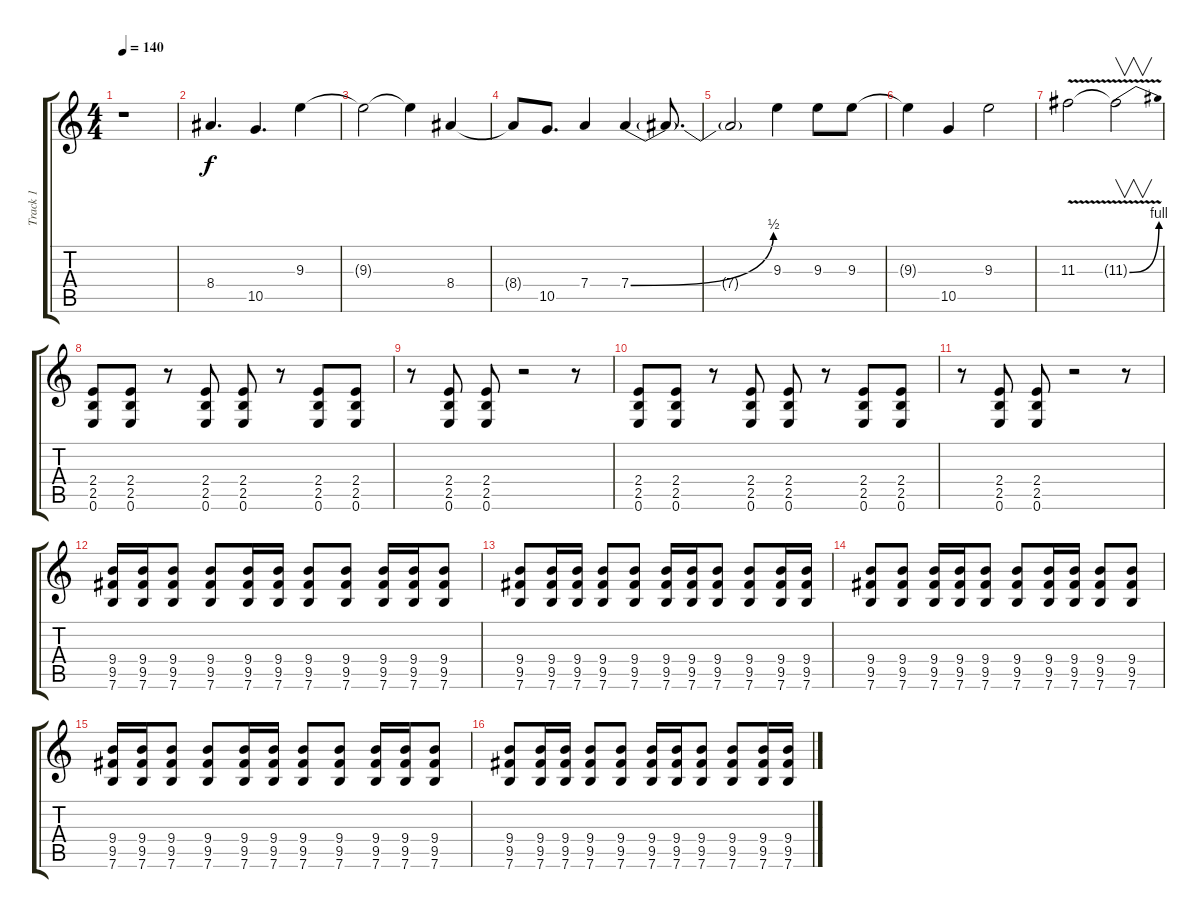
\track ("Track 1" "Track 1") {instrument overdrivenguitar}
\staff {score tabs}
\tuning (E4 B3 G3 D3 A2 E2) {hide}
\ts (4 4)
\tempo 140
\clef g2
\ks c
r.1{dy f} |
8.4.4{d} 10.5.4{d} 9.3.4 |
9.3{t}.2 9.3{t}.4 8.4.4 |
8.4{t}.8 10.5.8{d} 7.4.4 7.4{be (bend 0 0 60 2)}.4 7.4{t}.8{d} |
7.4{t}.2 9.3.4 9.3.8 9.3.8 |
9.3{t}.4 10.5.4 9.3.2 |
11.3{v}.2 11.3{be (bend 0 0 60 4) t}.2{v} |
(2.4 2.5 0.6).8 (2.4 2.5 0.6).8 r.8 (2.4 2.5 0.6).8 (2.4 2.5 0.6).8 r.8 (2.4 2.5 0.6).8 (2.4 2.5 0.6).8 |
r.8 (2.4 2.5 0.6).8 (2.4 2.5 0.6).8 r.2 r.8 |
(2.4 2.5 0.6).8 (2.4 2.5 0.6).8 r.8 (2.4 2.5 0.6).8 (2.4 2.5 0.6).8 r.8 (2.4 2.5 0.6).8 (2.4 2.5 0.6).8 |
r.8 (2.4 2.5 0.6).8 (2.4 2.5 0.6).8 r.2 r.8 |
(9.4 9.5 7.6).16 (9.4 9.5 7.6).16 (9.4 9.5 7.6).8 (9.4 9.5 7.6).8 (9.4 9.5 7.6).16 (9.4 9.5 7.6).16 (9.4 9.5 7.6).8 (9.4 9.5 7.6).8 (9.4 9.5 7.6).16 (9.4 9.5 7.6).16 (9.4 9.5 7.6).8 |
(9.4 9.5 7.6).8 (9.4 9.5 7.6).16 (9.4 9.5 7.6).16 (9.4 9.5 7.6).8 (9.4 9.5 7.6).8 (9.4 9.5 7.6).16 (9.4 9.5 7.6).16 (9.4 9.5 7.6).8 (9.4 9.5 7.6).8 (9.4 9.5 7.6).16 (9.4 9.5 7.6).16 |
(9.4 9.5 7.6).8 (9.4 9.5 7.6).8 (9.4 9.5 7.6).16 (9.4 9.5 7.6).16 (9.4 9.5 7.6).8 (9.4 9.5 7.6).8 (9.4 9.5 7.6).16 (9.4 9.5 7.6).16 (9.4 9.5 7.6).8 (9.4 9.5 7.6).8 |
(9.4 9.5 7.6).16 (9.4 9.5 7.6).16 (9.4 9.5 7.6).8 (9.4 9.5 7.6).8 (9.4 9.5 7.6).16 (9.4 9.5 7.6).16 (9.4 9.5 7.6).8 (9.4 9.5 7.6).8 (9.4 9.5 7.6).16 (9.4 9.5 7.6).16 (9.4 9.5 7.6).8 |
(9.4 9.5 7.6).8 (9.4 9.5 7.6).16 (9.4 9.5 7.6).16 (9.4 9.5 7.6).8 (9.4 9.5 7.6).8 (9.4 9.5 7.6).16 (9.4 9.5 7.6).16 (9.4 9.5 7.6).8 (9.4 9.5 7.6).8 (9.4 9.5 7.6).16 (9.4 9.5 7.6).16
